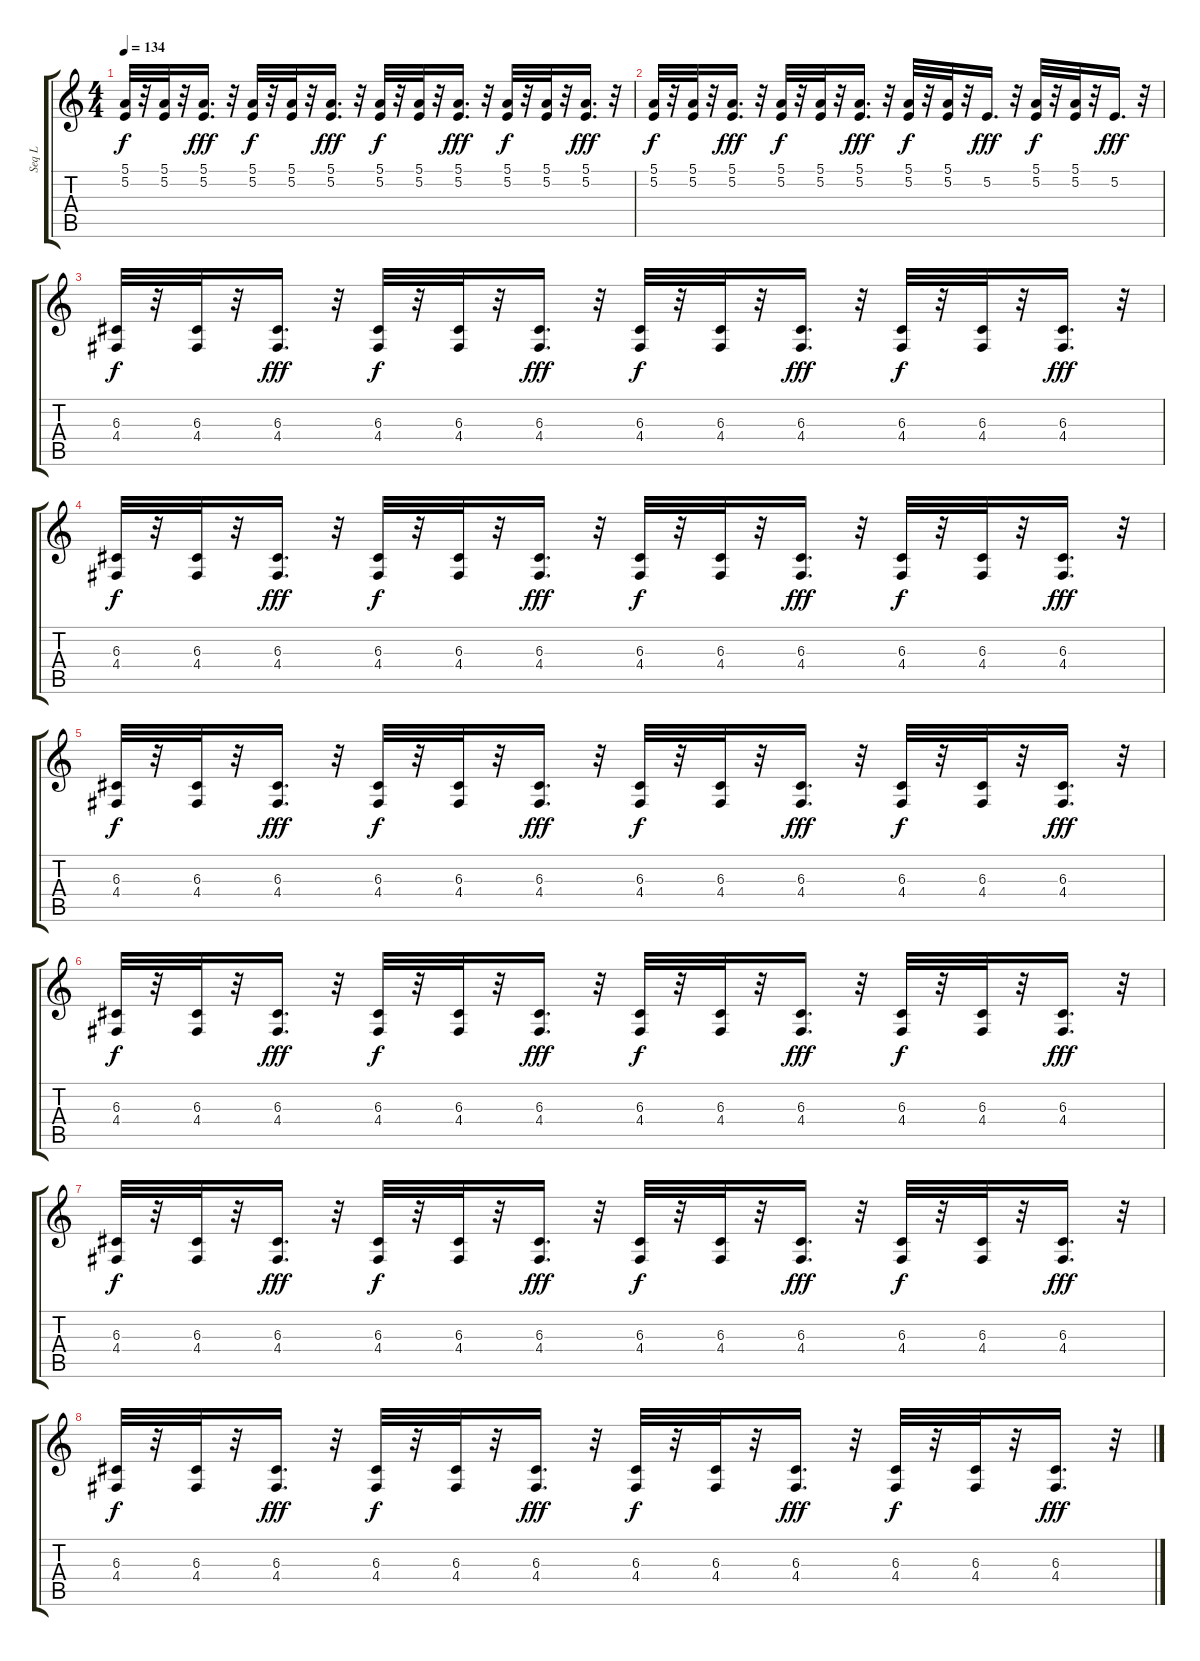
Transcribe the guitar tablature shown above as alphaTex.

\track ("Seq L" "Seq L") {instrument pad7halo}
\staff {score tabs}
\tuning (E4 B3 G3 D3 A2 E2) {hide}
\ts (4 4)
\tempo 134
\clef g2
\ks c
(5.1 5.2).32{dy f} r.32 (5.1 5.2).32 r.32 (5.1 5.2).16{d dy fff} r.32 (5.1 5.2).32{dy f} r.32 (5.1 5.2).32 r.32 (5.1 5.2).16{d dy fff} r.32 (5.1 5.2).32{dy f} r.32 (5.1 5.2).32 r.32 (5.1 5.2).16{d dy fff} r.32 (5.1 5.2).32{dy f} r.32 (5.1 5.2).32 r.32 (5.1 5.2).16{d dy fff} r.32 |
(5.1 5.2).32{dy f} r.32 (5.1 5.2).32 r.32 (5.1 5.2).16{d dy fff} r.32 (5.1 5.2).32{dy f} r.32 (5.1 5.2).32 r.32 (5.1 5.2).16{d dy fff} r.32 (5.1 5.2).32{dy f} r.32 (5.1 5.2).32 r.32 5.2.16{d dy fff} r.32 (5.1 5.2).32{dy f} r.32 (5.1 5.2).32 r.32 5.2.16{d dy fff} r.32 |
(6.3 4.4).32{dy f} r.32 (6.3 4.4).32 r.32 (6.3 4.4).16{d dy fff} r.32 (6.3 4.4).32{dy f} r.32 (6.3 4.4).32 r.32 (6.3 4.4).16{d dy fff} r.32 (6.3 4.4).32{dy f} r.32 (6.3 4.4).32 r.32 (6.3 4.4).16{d dy fff} r.32 (6.3 4.4).32{dy f} r.32 (6.3 4.4).32 r.32 (6.3 4.4).16{d dy fff} r.32 |
(6.3 4.4).32{dy f} r.32 (6.3 4.4).32 r.32 (6.3 4.4).16{d dy fff} r.32 (6.3 4.4).32{dy f} r.32 (6.3 4.4).32 r.32 (6.3 4.4).16{d dy fff} r.32 (6.3 4.4).32{dy f} r.32 (6.3 4.4).32 r.32 (6.3 4.4).16{d dy fff} r.32 (6.3 4.4).32{dy f} r.32 (6.3 4.4).32 r.32 (6.3 4.4).16{d dy fff} r.32 |
(6.3 4.4).32{dy f} r.32 (6.3 4.4).32 r.32 (6.3 4.4).16{d dy fff} r.32 (6.3 4.4).32{dy f} r.32 (6.3 4.4).32 r.32 (6.3 4.4).16{d dy fff} r.32 (6.3 4.4).32{dy f} r.32 (6.3 4.4).32 r.32 (6.3 4.4).16{d dy fff} r.32 (6.3 4.4).32{dy f} r.32 (6.3 4.4).32 r.32 (6.3 4.4).16{d dy fff} r.32 |
(6.3 4.4).32{dy f} r.32 (6.3 4.4).32 r.32 (6.3 4.4).16{d dy fff} r.32 (6.3 4.4).32{dy f} r.32 (6.3 4.4).32 r.32 (6.3 4.4).16{d dy fff} r.32 (6.3 4.4).32{dy f} r.32 (6.3 4.4).32 r.32 (6.3 4.4).16{d dy fff} r.32 (6.3 4.4).32{dy f} r.32 (6.3 4.4).32 r.32 (6.3 4.4).16{d dy fff} r.32 |
(6.3 4.4).32{dy f} r.32 (6.3 4.4).32 r.32 (6.3 4.4).16{d dy fff} r.32 (6.3 4.4).32{dy f} r.32 (6.3 4.4).32 r.32 (6.3 4.4).16{d dy fff} r.32 (6.3 4.4).32{dy f} r.32 (6.3 4.4).32 r.32 (6.3 4.4).16{d dy fff} r.32 (6.3 4.4).32{dy f} r.32 (6.3 4.4).32 r.32 (6.3 4.4).16{d dy fff} r.32 |
(6.3 4.4).32{dy f} r.32 (6.3 4.4).32 r.32 (6.3 4.4).16{d dy fff} r.32 (6.3 4.4).32{dy f} r.32 (6.3 4.4).32 r.32 (6.3 4.4).16{d dy fff} r.32 (6.3 4.4).32{dy f} r.32 (6.3 4.4).32 r.32 (6.3 4.4).16{d dy fff} r.32 (6.3 4.4).32{dy f} r.32 (6.3 4.4).32 r.32 (6.3 4.4).16{d dy fff} r.32
